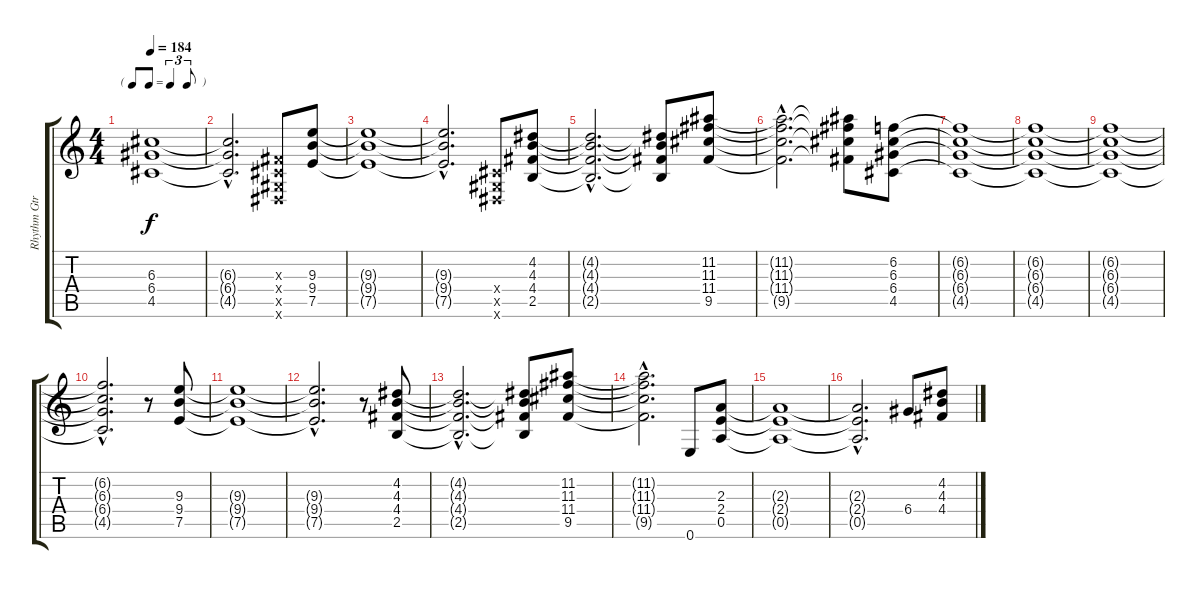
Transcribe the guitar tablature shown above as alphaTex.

\track ("Rhythm Gtr 2" "Rhythm Gtr") {instrument distortionguitar}
\staff {score tabs}
\tuning (E4 B3 G3 D3 A2 E2) {hide}
\ts (4 4)
\tf triplet8th
\tempo 184
\clef g2
\ks c
(6.3{t} 6.4{t} 4.5{t}).1{dy f} |
(6.3{hac t} 6.4{hac t} 4.5{hac t}).2{d} (-1.3{x} -1.4{x} -1.5{x} -1.6{x}).8 (9.3 9.4 7.5).8 |
(9.3{t} 9.4{t} 7.5{t}).1 |
(9.3{hac t} 9.4{hac t} 7.5{hac t}).2{d} (-1.4{x} -1.5{x} -1.6{x}).8 (4.2 4.3 4.4 2.5).8 |
(4.2{hac t} 4.3{hac t} 4.4{hac t} 2.5{hac t}).2{d} (4.2{t} 4.3{t} 4.4{t} 2.5{t}).8 (11.2 11.3 11.4 9.5).8 |
(11.2{hac t} 11.3{hac t} 11.4{hac t} 9.5{hac t}).2{d} (11.2{t} 11.3{t} 11.4{t} 9.5{t}).8 (6.2 6.3 6.4 4.5).8 |
(6.2{t} 6.3{t} 6.4{t} 4.5{t}).1 |
(6.2{t} 6.3{t} 6.4{t} 4.5{t}).1 |
(6.2{t} 6.3{t} 6.4{t} 4.5{t}).1 |
(6.2{hac t} 6.3{hac t} 6.4{hac t} 4.5{hac t}).2{d} r.8 (9.3 9.4 7.5).8 |
(9.3{t} 9.4{t} 7.5{t}).1 |
(9.3{hac t} 9.4{hac t} 7.5{hac t}).2{d} r.8 (4.2 4.3 4.4 2.5).8 |
(4.2{hac t} 4.3{hac t} 4.4{hac t} 2.5{hac t}).2{d} (4.2{t} 4.3{t} 4.4{t} 2.5{t}).8 (11.2 11.3 11.4 9.5).8 |
(11.2{hac t} 11.3{hac t} 11.4{hac t} 9.5{hac t}).2{d} 0.6.8 (2.3 2.4 0.5).8 |
(2.3{t} 2.4{t} 0.5{t}).1 |
(2.3{hac t} 2.4{hac t} 0.5{hac t}).2{d} 6.4.8 (4.2 4.3 4.4).8
